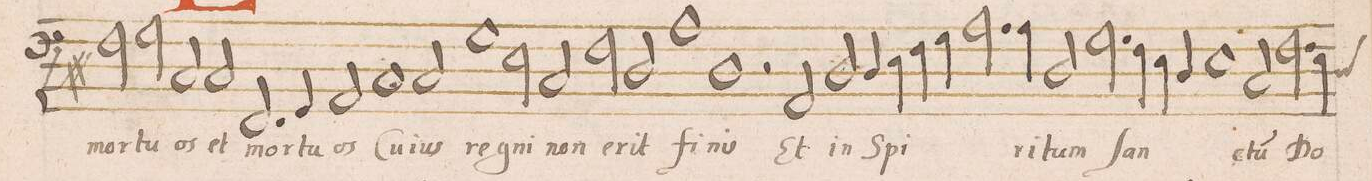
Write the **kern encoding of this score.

**kern	**text
*I"BASVS	*
*clefF4	*
*k[]	*
*met(C|)	*
*M2/1	*
2F#X\	mor-
2G\	-tu-
=165-	=165-
2C/	-os
2C/	et
2.FF/	mor-
4GG/	-tu-
=166-	=166-
2AA/	-os
1C/	Cu-
2C/	-ius
=167-	=167-
1G\	reg-
2E\	-ni
2C/	non
=168-	=168-
2Fny\	e-
2D/	-rit
1A\	fi-
=169-	=169-
1D\	-nis
2r	.
2AA/	Et
=170-	=170-
2D/	in
4D/	Spi-
4E\	.
4F\	.
4G\	.
2.A\	.
=171-	=171-
4A\	-ri-
2D/	-tum
2.G\	ſan-
4F\	.
=172-	=172-
4E\	.
4D/	.
1E\	.
2C/	ctu(m)
=173-	=173-
2.F\	Do-
*custos:D	*
4E\	.
*-	*-
